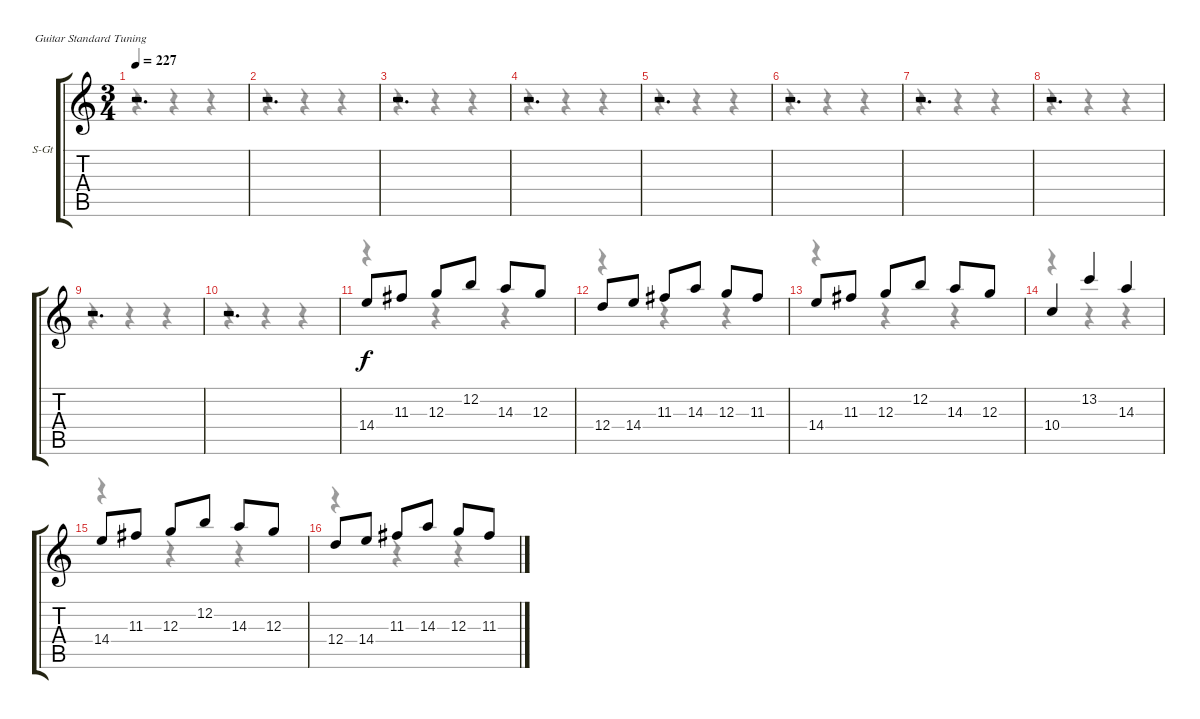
\bracketExtendMode groupsimilarinstruments
\firstSystemTrackNameOrientation horizontal
\otherSystemsTrackNameOrientation horizontal
\track ("Track 5" "S-Gt") {instrument stringensemble1}
\staff {score tabs}
\tuning (E4 B3 G3 D3 A2 E2)
\displaytranspose 12
\voice
\ts (3 4)
\tempo 227
\clef g2
\ks c
r.2{d dy mp} |
r.2{d} |
r.2{d} |
r.2{d} |
r.2{d} |
r.2{d} |
r.2{d} |
r.2{d} |
r.2{d} |
r.2{d} |
14.4.8{dy f} 11.3.8 12.3.8 12.2.8 14.3.8 12.3.8 |
12.4.8 14.4.8 11.3.8 14.3.8 12.3.8 11.3.8 |
14.4.8 11.3.8 12.3.8 12.2.8 14.3.8 12.3.8 |
10.4.4 13.2.4 14.3.4 |
14.4.8 11.3.8 12.3.8 12.2.8 14.3.8 12.3.8 |
12.4.8 14.4.8 11.3.8 14.3.8 12.3.8 11.3.8
\voice
\clef g2
\ottava regular
\simile none
\ks c
r.4{dy mf} r.4 r.4 |
r.4 r.4 r.4 |
r.4 r.4 r.4 |
r.4 r.4 r.4 |
r.4 r.4 r.4 |
r.4 r.4 r.4 |
r.4 r.4 r.4 |
r.4 r.4 r.4 |
r.4 r.4 r.4 |
r.4 r.4 r.4 |
r.4 r.4 r.4 |
r.4 r.4 r.4 |
r.4 r.4 r.4 |
r.4 r.4 r.4 |
r.4 r.4 r.4 |
r.4 r.4 r.4
